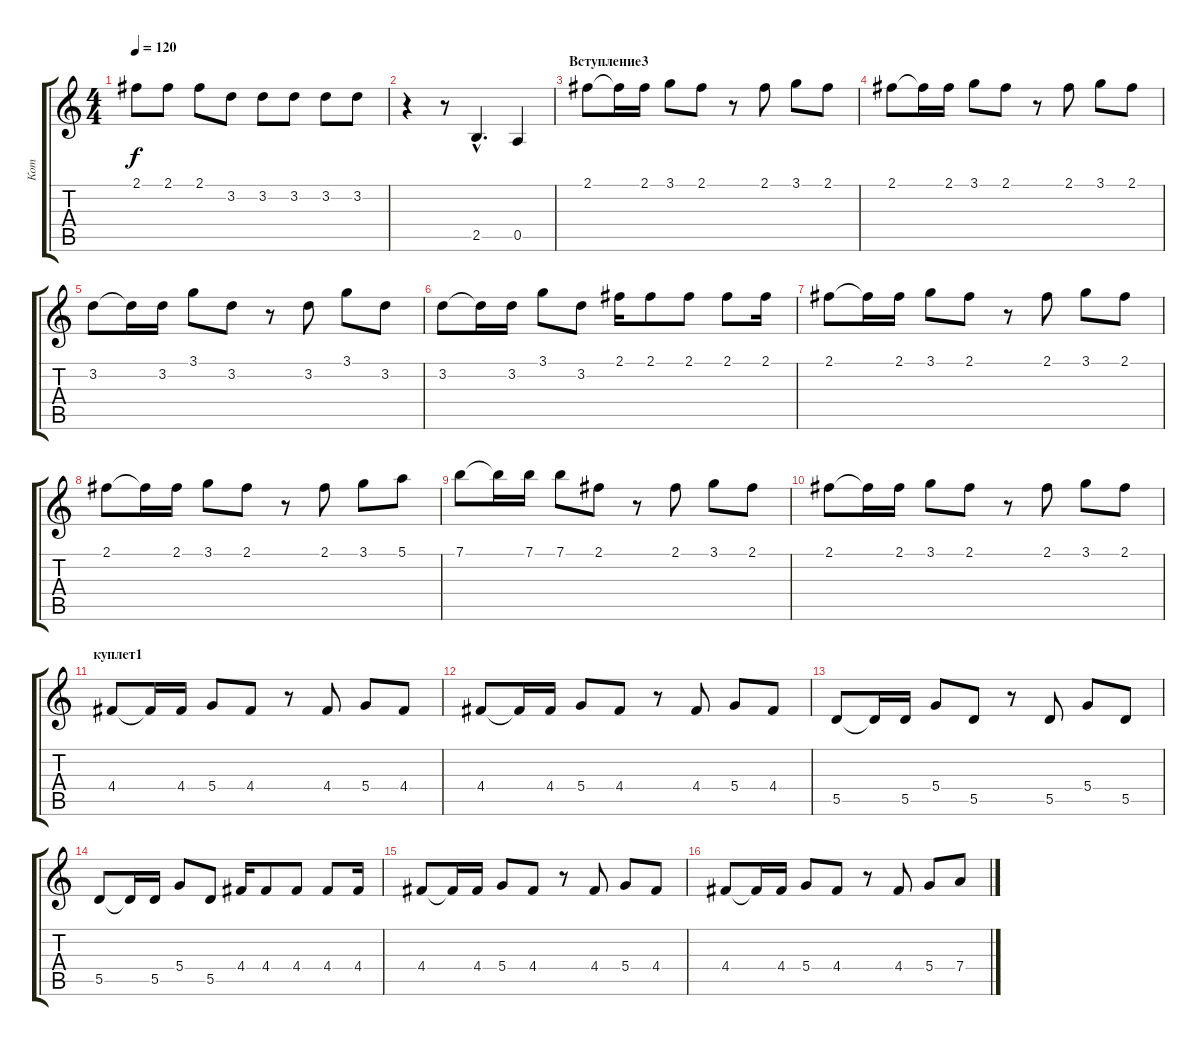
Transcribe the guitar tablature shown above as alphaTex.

\track ("Кот" "Кот") {instrument overdrivenguitar}
\staff {score tabs}
\tuning (E4 B3 G3 D3 A2 E2) {hide}
\ts (4 4)
\tempo 120
\clef g2
\ks c
2.1.8{dy f} 2.1.8 2.1.8 3.2.8 3.2.8 3.2.8 3.2.8 3.2.8 |
r.4 r.8 2.5{hac}.4{d} 0.5.4 |
\section ("" "Вступление3")
2.1.8 2.1{t}.16 2.1.16 3.1.8 2.1.8 r.8 2.1.8 3.1.8 2.1.8 |
2.1.8 2.1{t}.16 2.1.16 3.1.8 2.1.8 r.8 2.1.8 3.1.8 2.1.8 |
3.2.8 3.2{t}.16 3.2.16 3.1.8 3.2.8 r.8 3.2.8 3.1.8 3.2.8 |
3.2.8 3.2{t}.16 3.2.16 3.1.8 3.2.8 2.1.16 2.1.8 2.1.8 2.1.8 2.1.16 |
2.1.8 2.1{t}.16 2.1.16 3.1.8 2.1.8 r.8 2.1.8 3.1.8 2.1.8 |
2.1.8 2.1{t}.16 2.1.16 3.1.8 2.1.8 r.8 2.1.8 3.1.8 5.1.8 |
7.1.8 7.1{t}.16 7.1.16 7.1.8 2.1.8 r.8 2.1.8 3.1.8 2.1.8 |
2.1.8 2.1{t}.16 2.1.16 3.1.8 2.1.8 r.8 2.1.8 3.1.8 2.1.8 |
\section ("" "куплет1")
4.4.8 4.4{t}.16 4.4.16 5.4.8 4.4.8 r.8 4.4.8 5.4.8 4.4.8 |
4.4.8 4.4{t}.16 4.4.16 5.4.8 4.4.8 r.8 4.4.8 5.4.8 4.4.8 |
5.5.8 5.5{t}.16 5.5.16 5.4.8 5.5.8 r.8 5.5.8 5.4.8 5.5.8 |
5.5.8 5.5{t}.16 5.5.16 5.4.8 5.5.8 4.4.16 4.4.8 4.4.8 4.4.8 4.4.16 |
4.4.8 4.4{t}.16 4.4.16 5.4.8 4.4.8 r.8 4.4.8 5.4.8 4.4.8 |
4.4.8 4.4{t}.16 4.4.16 5.4.8 4.4.8 r.8 4.4.8 5.4.8 7.4.8
